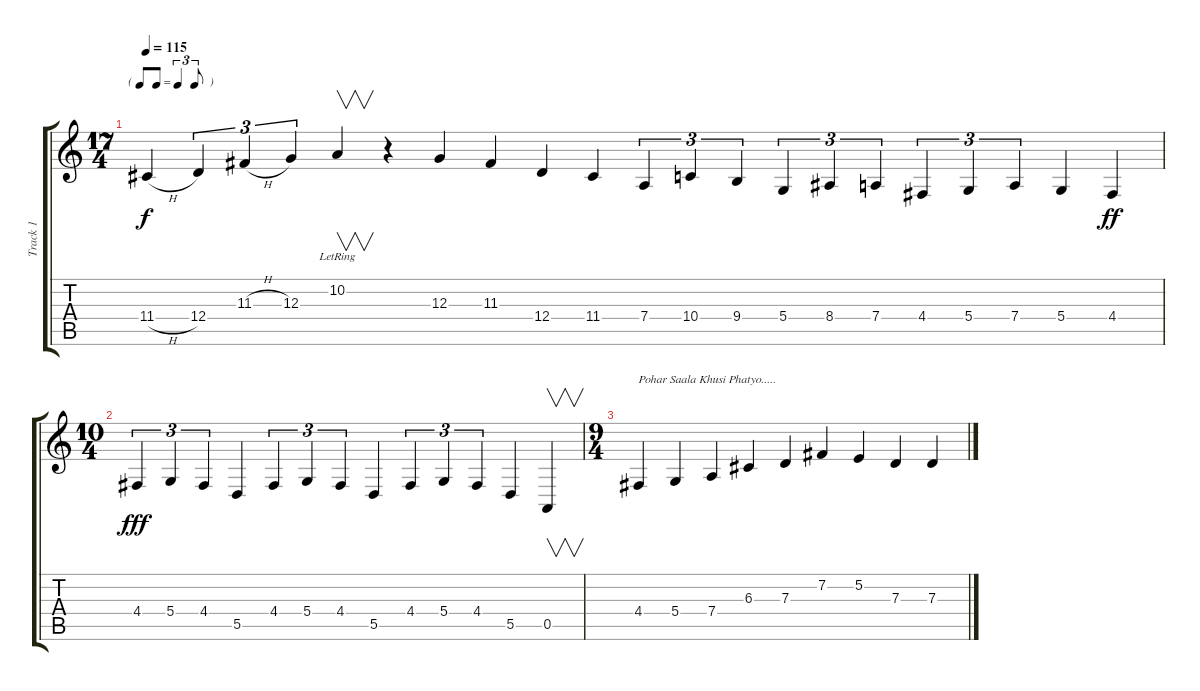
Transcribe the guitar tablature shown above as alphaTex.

\track ("Track 1" "Track 1") {instrument violin}
\staff {score tabs}
\tuning (E4 B3 G3 D3 A2 E2) {hide}
\ts (17 4)
\tf triplet8th
\tempo 115
\tempo 150
\tempo 115
\clef g2
\ks c
11.4{h}.4{dy f instrument violin} 12.4.4{tu (3 2)} 11.3{h}.4{tu (3 2)} 12.3.4{tu (3 2)} 10.2{lr}.4{v volume 13 balance 16 instrument violin} r.4 12.3.4 11.3.4 12.4.4 11.4.4 7.4.4{tu (3 2)} 10.4.4{tu (3 2)} 9.4.4{tu (3 2)} 5.4.4{tu (3 2)} 8.4.4{tu (3 2)} 7.4.4{tu (3 2)} 4.4.4{tu (3 2)} 5.4.4{tu (3 2)} 7.4.4{tu (3 2)} 5.4.4 4.4.4{dy ff} |
\ts (10 4)
4.4.4{tu (3 2) dy fff} 5.4.4{tu (3 2)} 4.4.4{tu (3 2)} 5.5.4 4.4.4{tu (3 2)} 5.4.4{tu (3 2)} 4.4.4{tu (3 2)} 5.5.4 4.4.4{tu (3 2)} 5.4.4{tu (3 2)} 4.4.4{tu (3 2)} 5.5.4 0.5.4{v} |
\ts (9 4)
4.4.4{txt "Pohar Saala Khusi Phatyo....."} 5.4.4 7.4.4 6.3.4 7.3.4 7.2.4 5.2.4 7.3.4 7.3.4
